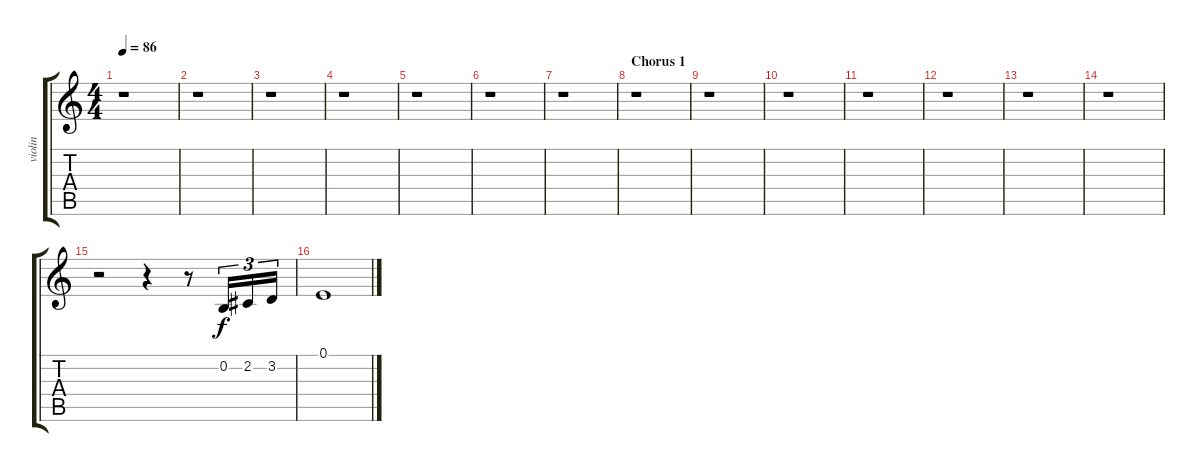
\track ("violin" "violin") {instrument violin}
\staff {score tabs}
\tuning (E4 B3 G3 D3 A2 E2) {hide}
\ts (4 4)
\tempo 86
\clef g2
\ks c
r.1{dy p} |
r.1 |
r.1 |
r.1 |
r.1 |
r.1 |
\section ("" "")
r.1 |
\section ("" "Chorus 1")
r.1 |
r.1 |
r.1 |
r.1 |
r.1 |
r.1 |
r.1 |
r.2 r.4 r.8 0.2.16{tu (3 2) dy f} 2.2.16{tu (3 2)} 3.2.16{tu (3 2)} |
0.1.1
